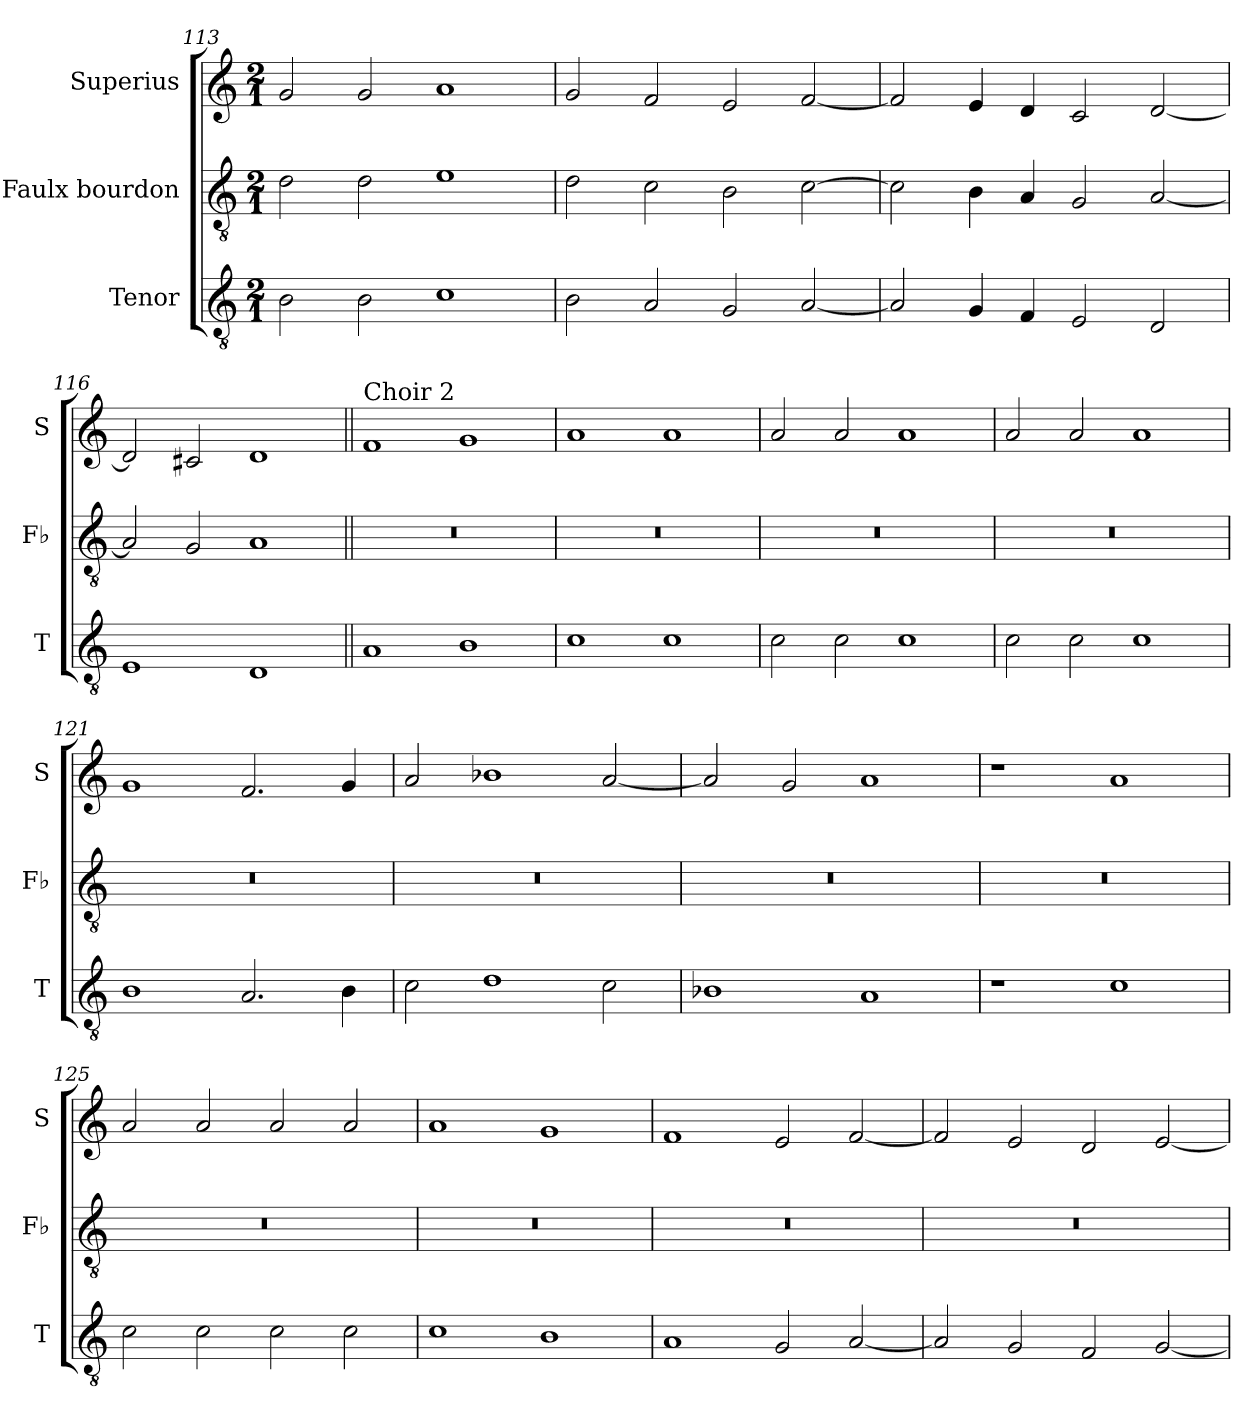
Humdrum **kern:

**kern	**kern	**kern
*part3	*part2	*part1
*staff3	*staff2	*staff1
*I"Tenor	*I":Faulx bourdon	*I"Superius
*I'T	*I'Fb	*I'S
*clefGv2	*clefGv2	*clefG2
*k[]	*k[]	*k[]
*M2/1	*M2/1	*M2/1
=113	=113	=113
2B\	2d\	2g/
2B\	2d\	2g/
1c	1e	1a
=114	=114	=114
2B\	2d\	2g/
2A/	2c\	2f/
2G/	2B\	2e/
[2A/	[2c\	[2f/
=115	=115	=115
2A/]	2c\]	2f/]
4G/	4B\	4e/
4F/	4A/	4d/
2E/	2G/	2c/
2D/	[2A/	[2d/
=116	=116	=116
1E	2A/]	2d/]
.	2G/	2c#X/
1D	1A	1d
=117||	=117||	=117||
!	!	!LO:TX:a:t=Choir 2
1A	0r	1f
1B	.	1g
=118	=118	=118
1c	0r	1a
1c	.	1a
=119	=119	=119
2c\	0r	2a/
2c\	.	2a/
1c	.	1a
=120	=120	=120
2c\	0r	2a/
2c\	.	2a/
1c	.	1a
=121	=121	=121
1B	0r	1g
2.A/	.	2.f/
4B\	.	4g/
=122	=122	=122
2c\	0r	2a/
1d	.	1b-X
2c\	.	[2a/
=123	=123	=123
1B-X	0r	2a/]
.	.	2g/
1A	.	1a
=124	=124	=124
1r	0r	1r
1c	.	1a
=125	=125	=125
2c\	0r	2a/
2c\	.	2a/
2c\	.	2a/
2c\	.	2a/
=126	=126	=126
1c	0r	1a
1B	.	1g
=127	=127	=127
1A	0r	1f
2G/	.	2e/
[2A/	.	[2f/
=128	=128	=128
2A/]	0r	2f/]
2G/	.	2e/
2F/	.	2d/
[2G/	.	[2e/
=	=	=
*-	*-	*-
